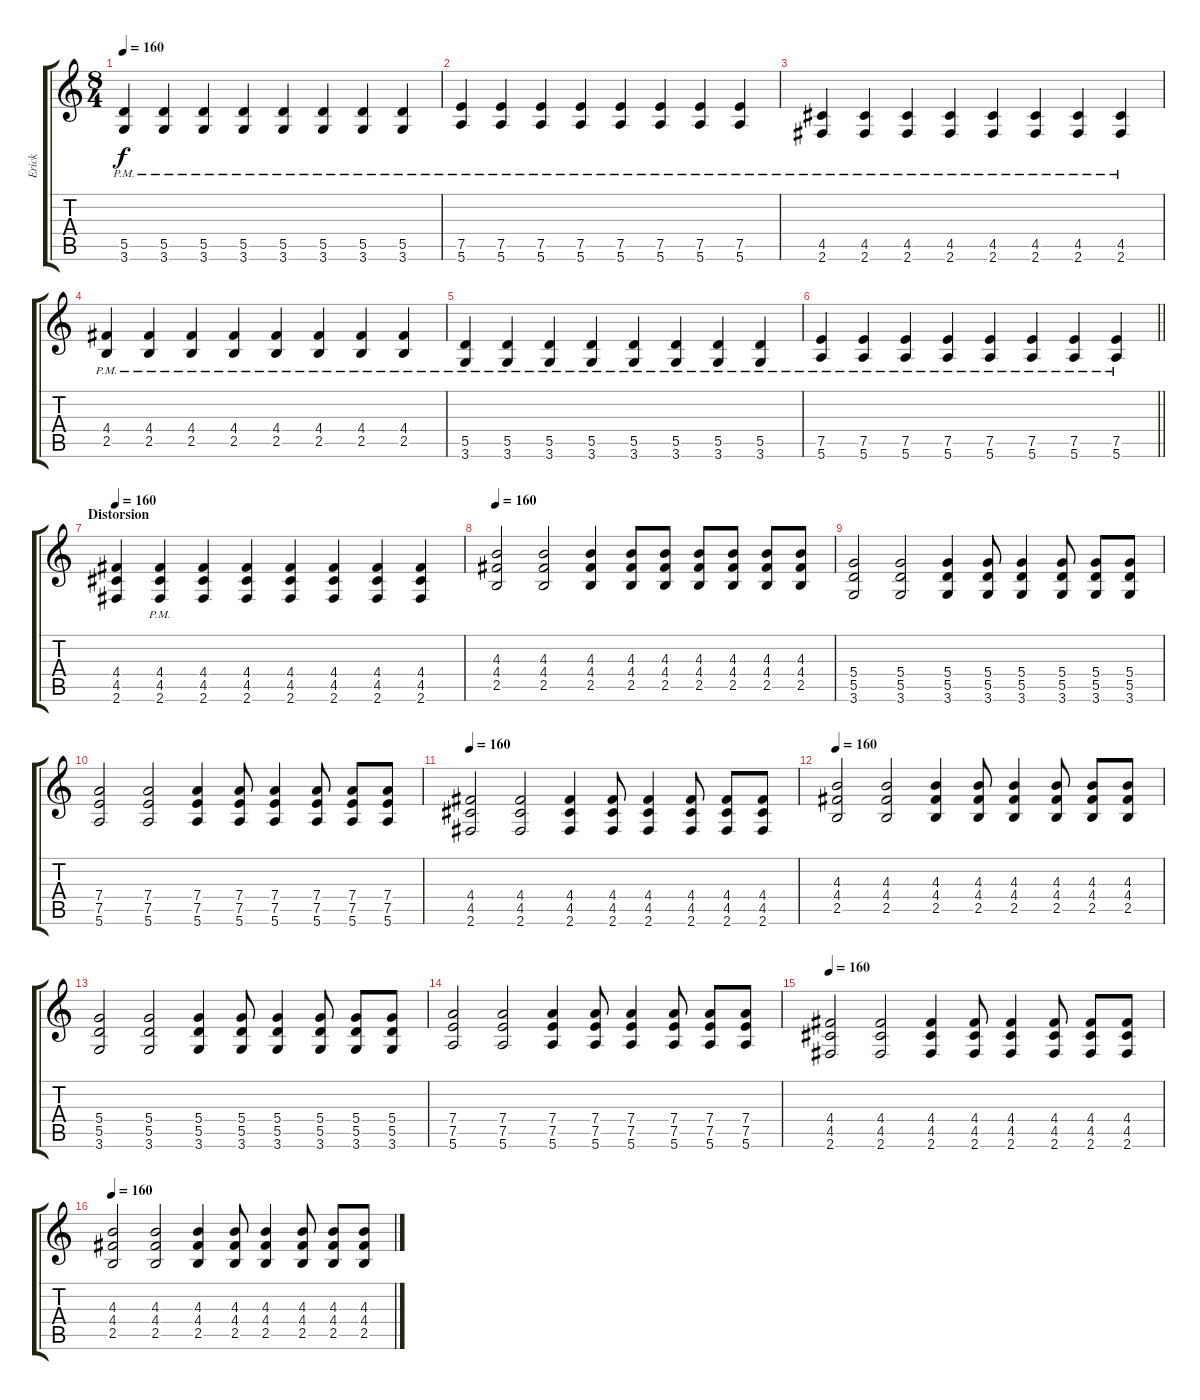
\track ("Erick" "Erick") {instrument electricguitarjazz}
\staff {score tabs}
\tuning (E4 B3 G3 D3 A2 E2) {hide}
\ts (8 4)
\tempo 160
\clef g2
\ks c
(5.5{pm} 3.6{pm}).4{dy f} (5.5{pm} 3.6{pm}).4 (5.5{pm} 3.6{pm}).4 (5.5{pm} 3.6{pm}).4 (5.5{pm} 3.6{pm}).4 (5.5{pm} 3.6{pm}).4 (5.5{pm} 3.6{pm}).4 (5.5{pm} 3.6{pm}).4 |
(7.5{pm} 5.6{pm}).4 (7.5{pm} 5.6{pm}).4 (7.5{pm} 5.6{pm}).4 (7.5{pm} 5.6{pm}).4 (7.5{pm} 5.6{pm}).4 (7.5{pm} 5.6{pm}).4 (7.5{pm} 5.6{pm}).4 (7.5{pm} 5.6{pm}).4 |
(4.5{pm} 2.6{pm}).4 (4.5{pm} 2.6{pm}).4 (4.5{pm} 2.6{pm}).4 (4.5{pm} 2.6{pm}).4 (4.5{pm} 2.6{pm}).4 (4.5{pm} 2.6{pm}).4 (4.5{pm} 2.6{pm}).4 (4.5{pm} 2.6{pm}).4 |
(4.4{pm} 2.5{pm}).4 (4.4{pm} 2.5{pm}).4 (4.4{pm} 2.5{pm}).4 (4.4{pm} 2.5{pm}).4 (4.4{pm} 2.5{pm}).4 (4.4{pm} 2.5{pm}).4 (4.4{pm} 2.5{pm}).4 (4.4{pm} 2.5{pm}).4 |
(5.5{pm} 3.6{pm}).4 (5.5{pm} 3.6{pm}).4 (5.5{pm} 3.6{pm}).4 (5.5{pm} 3.6{pm}).4 (5.5{pm} 3.6{pm}).4 (5.5{pm} 3.6{pm}).4 (5.5{pm} 3.6{pm}).4 (5.5{pm} 3.6{pm}).4 |
\barLineRight lightlight
(7.5{pm} 5.6{pm}).4 (7.5{pm} 5.6{pm}).4 (7.5{pm} 5.6{pm}).4 (7.5{pm} 5.6{pm}).4 (7.5{pm} 5.6{pm}).4 (7.5{pm} 5.6{pm}).4 (7.5{pm} 5.6{pm}).4 (7.5{pm} 5.6{pm}).4 |
\section ("" "Distorsion")
\tempo 160
(4.4 4.5 2.6).4{instrument overdrivenguitar} (4.4{pm} 4.5{pm} 2.6{pm}).4 (4.4 4.5 2.6).4 (4.4 4.5 2.6).4 (4.4 4.5 2.6).4 (4.4 4.5 2.6).4 (4.4 4.5 2.6).4 (4.4 4.5 2.6).4 |
\tempo 160
(4.3 4.4 2.5).2 (4.3 4.4 2.5).2 (4.3 4.4 2.5).4 (4.3 4.4 2.5).8 (4.3 4.4 2.5).8 (4.3 4.4 2.5).8 (4.3 4.4 2.5).8 (4.3 4.4 2.5).8 (4.3 4.4 2.5).8 |
(5.4 5.5 3.6).2 (5.4 5.5 3.6).2 (5.4 5.5 3.6).4 (5.4 5.5 3.6).8 (5.4 5.5 3.6).4 (5.4 5.5 3.6).8 (5.4 5.5 3.6).8 (5.4 5.5 3.6).8 |
(7.4 7.5 5.6).2 (7.4 7.5 5.6).2 (7.4 7.5 5.6).4 (7.4 7.5 5.6).8 (7.4 7.5 5.6).4 (7.4 7.5 5.6).8 (7.4 7.5 5.6).8 (7.4 7.5 5.6).8 |
\tempo 160
(4.4 4.5 2.6).2 (4.4 4.5 2.6).2 (4.4 4.5 2.6).4 (4.4 4.5 2.6).8 (4.4 4.5 2.6).4 (4.4 4.5 2.6).8 (4.4 4.5 2.6).8 (4.4 4.5 2.6).8 |
\tempo 160
(4.3 4.4 2.5).2 (4.3 4.4 2.5).2 (4.3 4.4 2.5).4 (4.3 4.4 2.5).8 (4.3 4.4 2.5).4 (4.3 4.4 2.5).8 (4.3 4.4 2.5).8 (4.3 4.4 2.5).8 |
(5.4 5.5 3.6).2 (5.4 5.5 3.6).2 (5.4 5.5 3.6).4 (5.4 5.5 3.6).8 (5.4 5.5 3.6).4 (5.4 5.5 3.6).8 (5.4 5.5 3.6).8 (5.4 5.5 3.6).8 |
(7.4 7.5 5.6).2 (7.4 7.5 5.6).2 (7.4 7.5 5.6).4 (7.4 7.5 5.6).8 (7.4 7.5 5.6).4 (7.4 7.5 5.6).8 (7.4 7.5 5.6).8 (7.4 7.5 5.6).8 |
\tempo 160
(4.4 4.5 2.6).2 (4.4 4.5 2.6).2 (4.4 4.5 2.6).4 (4.4 4.5 2.6).8 (4.4 4.5 2.6).4 (4.4 4.5 2.6).8 (4.4 4.5 2.6).8 (4.4 4.5 2.6).8 |
\tempo 160
(4.3 4.4 2.5).2 (4.3 4.4 2.5).2 (4.3 4.4 2.5).4 (4.3 4.4 2.5).8 (4.3 4.4 2.5).4 (4.3 4.4 2.5).8 (4.3 4.4 2.5).8 (4.3 4.4 2.5).8
